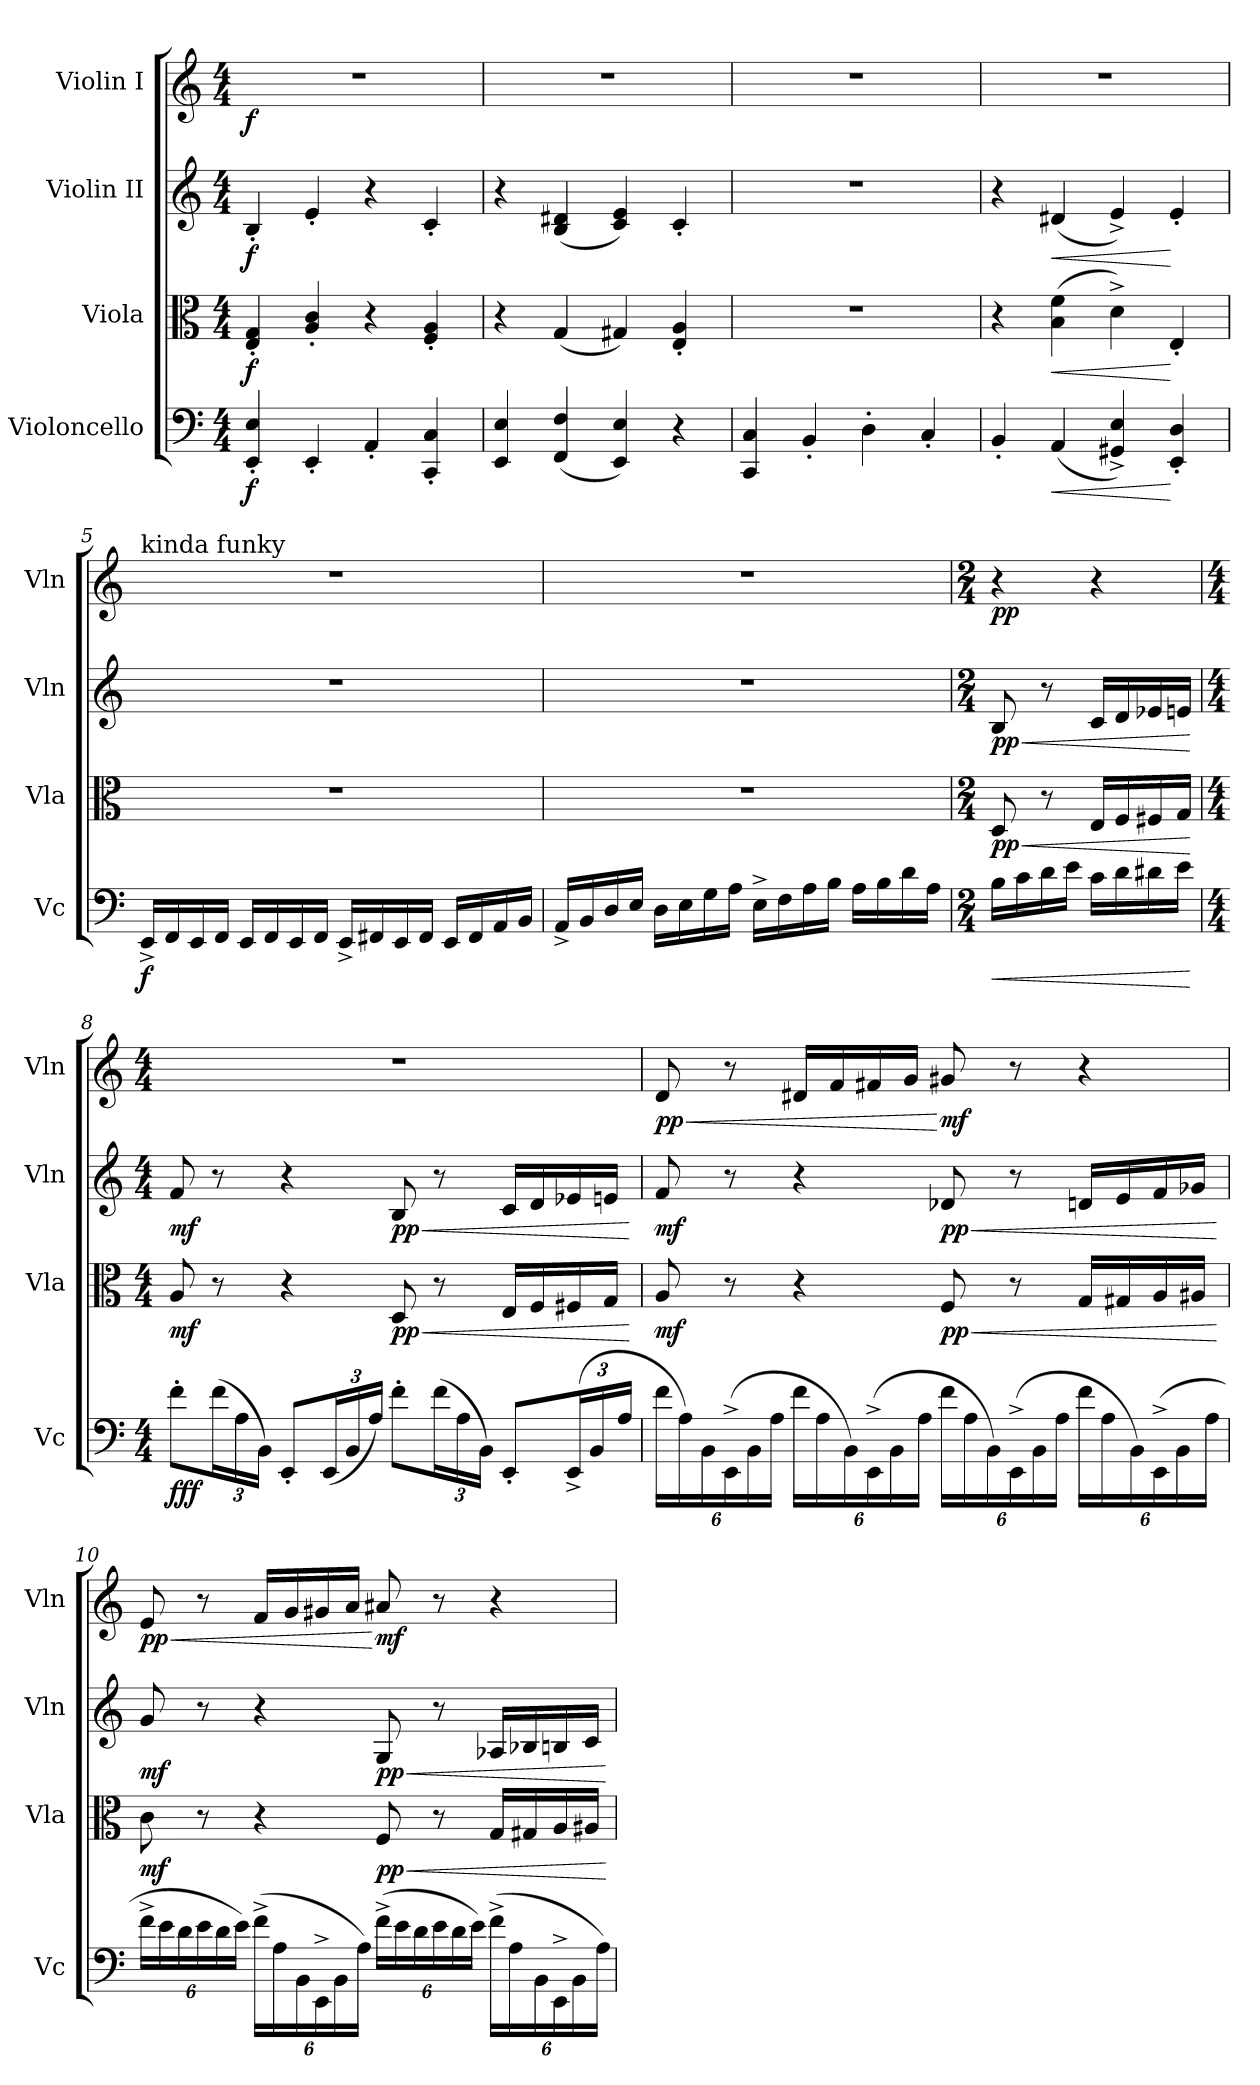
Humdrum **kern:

**kern	**dynam	**kern	**dynam	**kern	**dynam	**kern	**dynam
*part4	*part4	*part3	*part3	*part2	*part2	*part1	*part1
*staff4	*staff4	*staff3	*staff3	*staff2	*staff2	*staff1	*staff1
*I"Violoncello	*	*I"Viola	*	*I"Violin II	*	*I"Violin I	*
*I'Vc	*	*I'Vla	*	*I'Vln	*	*I'Vln	*
*clefF4	*	*clefC3	*	*clefG2	*	*clefG2	*
*k[]	*	*k[]	*	*k[]	*	*k[]	*
*M4/4	*	*M4/4	*	*M4/4	*	*M4/4	*
*MM132	*	*MM132	*	*MM132	*	*MM132	*
=1	=1	=1	=1	=1	=1	=1	=1
!	!LO:DY:b	!	!LO:DY:b	!	!LO:DY:b	!	!LO:DY:b
4EE/' 4E/'	f	4E/' 4G/'	f	4B'/	f	1r	f
4EE'/	.	4A/' 4c/'	.	4e'/	.	.	.
4AA'/	.	4r	.	4r	.	.	.
4CC/' 4C/'	.	4F/' 4A/'	.	4c'/	.	.	.
=2	=2	=2	=2	=2	=2	=2	=2
4EE/ 4E/	.	4r	.	4r	.	1r	.
(4FF/ 4F/	.	(4G/	.	(4B/ 4d#X/	.	.	.
4EE/ 4E/)	.	4G#X/)	.	4c/ 4e/)	.	.	.
4r	.	4E/' 4A/'	.	4c'/	.	.	.
=3	=3	=3	=3	=3	=3	=3	=3
4CC/ 4C/	.	1r	.	1r	.	1r	.
4BB'/	.	.	.	.	.	.	.
4D'\	.	.	.	.	.	.	.
4C'/	.	.	.	.	.	.	.
=4	=4	=4	=4	=4	=4	=4	=4
4BB'/	.	4r	.	4r	.	1r	.
!	!LO:HP:b	!	!LO:HP:b	!	!LO:HP:b	!	!
(4AA/	<	(4B\ 4f\	<	(4d#X/	<	.	.
4GG#X/^ 4E/^)	.	4d^\)	.	4e^/)	.	.	.
4EE/' 4D/'	[	4E'/	[	4e'/	[	.	.
!!LO:LB:g=z
=5	=5	=5	=5	=5	=5	=5	=5
!	!	!	!	!	!	!LO:TX:a:t=kinda funky	!
!	!LO:DY:b	!	!	!	!	!	!
16EE^/LL	f	1r	.	1r	.	1r	.
16FF/	.	.	.	.	.	.	.
16EE/	.	.	.	.	.	.	.
16FF/JJ	.	.	.	.	.	.	.
16EE/LL	.	.	.	.	.	.	.
16FF/	.	.	.	.	.	.	.
16EE/	.	.	.	.	.	.	.
16FF/JJ	.	.	.	.	.	.	.
16EE^/LL	.	.	.	.	.	.	.
16FF#X/	.	.	.	.	.	.	.
16EE/	.	.	.	.	.	.	.
16FF#/JJ	.	.	.	.	.	.	.
16EE/LL	.	.	.	.	.	.	.
16FF#/	.	.	.	.	.	.	.
16AA/	.	.	.	.	.	.	.
16BB/JJ	.	.	.	.	.	.	.
=6	=6	=6	=6	=6	=6	=6	=6
16AA^/LL	.	1r	.	1r	.	1r	.
16BB/	.	.	.	.	.	.	.
16D/	.	.	.	.	.	.	.
16E/JJ	.	.	.	.	.	.	.
16D\LL	.	.	.	.	.	.	.
16E\	.	.	.	.	.	.	.
16G\	.	.	.	.	.	.	.
16A\JJ	.	.	.	.	.	.	.
16E^\LL	.	.	.	.	.	.	.
16F\	.	.	.	.	.	.	.
16A\	.	.	.	.	.	.	.
16B\JJ	.	.	.	.	.	.	.
16A\LL	.	.	.	.	.	.	.
16B\	.	.	.	.	.	.	.
16d\	.	.	.	.	.	.	.
16A\JJ	.	.	.	.	.	.	.
=7	=7	=7	=7	=7	=7	=7	=7
*M2/4	*	*M2/4	*	*M2/4	*	*M2/4	*
!	!LO:HP:b	!	!LO:HP:b	!	!LO:HP:b	!	!
!	!	!	!LO:DY:n=1:b	!	!LO:DY:n=1:b	!	!LO:DY:b
16B\LL	<	8D/	< pp	8B/	< pp	4r	pp
16c\	.	.	.	.	.	.	.
16d\	.	8r	.	8r	.	.	.
16e\JJ	.	.	.	.	.	.	.
16c\LL	.	16E/LL	.	16c/LL	.	4r	.
16d\	.	16F/	.	16d/	.	.	.
16d#X\	.	16F#X/	.	16e-X/	.	.	.
16e\JJ	.	16G/JJ	.	16en/JJ	.	.	.
.	[	.	[	.	[	.	.
!!LO:LB:g=z
=8	=8	=8	=8	=8	=8	=8	=8
*M4/4	*	*M4/4	*	*M4/4	*	*M4/4	*
!	!LO:DY:b	!	!LO:DY:b	!	!LO:DY:b	!	!
8f'\L	fff	8A/	mf	8f/	mf	1r	.
*Xbrackettup	*	*	*	*	*	*	*
(24f\L	.	8r	.	8r	.	.	.
24A\	.	.	.	.	.	.	.
24BB\JJ)	.	.	.	.	.	.	.
8EE'/L	.	4r	.	4r	.	.	.
(24EE/L	.	.	.	.	.	.	.
24BB/	.	.	.	.	.	.	.
24A/JJ)	.	.	.	.	.	.	.
!	!	!	!LO:HP:b	!	!LO:HP:b	!	!
!	!	!	!LO:DY:n=1:b	!	!LO:DY:n=1:b	!	!
8f'\L	.	8D/	< pp	8B/	< pp	.	.
(24f\L	.	8r	.	8r	.	.	.
24A\	.	.	.	.	.	.	.
24BB\JJ)	.	.	.	.	.	.	.
8EE'/L	.	16E/LL	.	16c/LL	.	.	.
.	.	16F/	.	16d/	.	.	.
(24EE^/L	.	16F#X/	.	16e-X/	.	.	.
24BB/	.	.	.	.	.	.	.
.	.	16G/JJ	.	16en/JJ	.	.	.
24A/JJ	.	.	.	.	.	.	.
.	.	.	[	.	[	.	.
=9	=9	=9	=9	=9	=9	=9	=9
!	!	!	!LO:DY:b	!	!LO:DY:b	!	!LO:HP:b
!	!	!	!	!	!	!	!LO:DY:n=1:b
24f\LL	.	8A/	mf	8f/	mf	8d/	< pp
24A\)	.	.	.	.	.	.	.
24BB\	.	.	.	.	.	.	.
(24EE^\	.	8r	.	8r	.	8r	.
24BB\	.	.	.	.	.	.	.
24A\JJ	.	.	.	.	.	.	.
24f\LL	.	4r	.	4r	.	16d#X/LL	.
24A\	.	.	.	.	.	.	.
.	.	.	.	.	.	16f/	.
24BB\)	.	.	.	.	.	.	.
(24EE^\	.	.	.	.	.	16f#X/	.
24BB\	.	.	.	.	.	.	.
.	.	.	.	.	.	16g/JJ	.
24A\JJ	.	.	.	.	.	.	.
!	!	!	!LO:HP:b	!	!LO:HP:b	!	!
!	!	!	!LO:DY:n=1:b	!	!LO:DY:n=1:b	!	!LO:DY:n=2:b
24f\LL	.	8F/	< pp	8d-X/	< pp	8g#X/	[ mf
24A\	.	.	.	.	.	.	.
24BB\)	.	.	.	.	.	.	.
(24EE^\	.	8r	.	8r	.	8r	.
24BB\	.	.	.	.	.	.	.
24A\JJ	.	.	.	.	.	.	.
24f\LL	.	16G/LL	.	16dn/LL	.	4r	.
24A\	.	.	.	.	.	.	.
.	.	16G#X/	.	16e/	.	.	.
24BB\)	.	.	.	.	.	.	.
(24EE^\	.	16A/	.	16f/	.	.	.
24BB\	.	.	.	.	.	.	.
.	.	16A#X/JJ	.	16g-X/JJ	.	.	.
24A\JJ	.	.	.	.	.	.	.
.	.	.	[	.	[	.	.
!!LO:PB:g=z
=10	=10	=10	=10	=10	=10	=10	=10
!	!	!	!LO:DY:b	!	!LO:DY:b	!	!LO:HP:b
!	!	!	!	!	!	!	!LO:DY:n=1:b
24f^\LL	.	8c\	mf	8g/	mf	8e/	< pp
24e\	.	.	.	.	.	.	.
24d\	.	.	.	.	.	.	.
24e\	.	8r	.	8r	.	8r	.
24d\	.	.	.	.	.	.	.
24e\JJ)	.	.	.	.	.	.	.
(24f^\LL	.	4r	.	4r	.	16f/LL	.
24A\	.	.	.	.	.	.	.
.	.	.	.	.	.	16g/	.
24BB\	.	.	.	.	.	.	.
24EE^\	.	.	.	.	.	16g#X/	.
24BB\	.	.	.	.	.	.	.
.	.	.	.	.	.	16a/JJ	.
24A\JJ)	.	.	.	.	.	.	.
!	!	!	!LO:HP:b	!	!LO:HP:b	!	!
!	!	!	!LO:DY:n=1:b	!	!LO:DY:n=1:b	!	!LO:DY:n=2:b
(24f^\LL	.	8F/	< pp	8G/	< pp	8a#X/	[ mf
24e\	.	.	.	.	.	.	.
24d\	.	.	.	.	.	.	.
24e\	.	8r	.	8r	.	8r	.
24d\	.	.	.	.	.	.	.
24e\JJ)	.	.	.	.	.	.	.
(24f^\LL	.	16G/LL	.	16A-X/LL	.	4r	.
24A\	.	.	.	.	.	.	.
.	.	16G#X/	.	16B-X/	.	.	.
24BB\	.	.	.	.	.	.	.
24EE^\	.	16A/	.	16Bn/	.	.	.
24BB\	.	.	.	.	.	.	.
.	.	16A#X/JJ	.	16c/JJ	.	.	.
24A\JJ)	.	.	.	.	.	.	.
.	.	.	[	.	[	.	.
=	=	=	=	=	=	=	=
*-	*-	*-	*-	*-	*-	*-	*-
